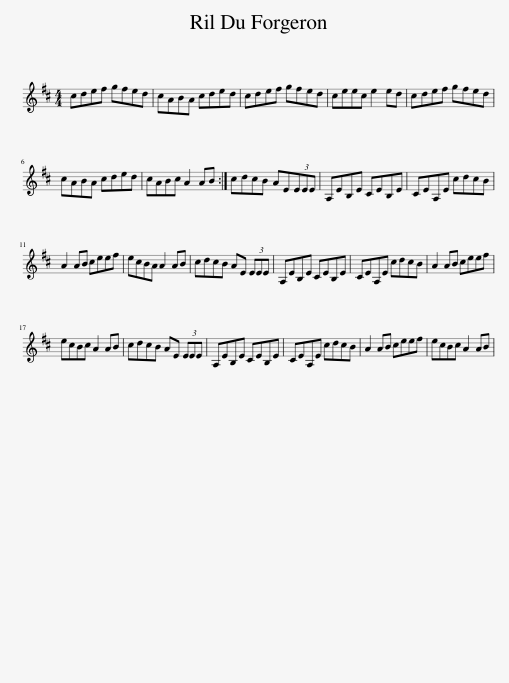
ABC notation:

X:1
L:1/8
M:4/4
I:linebreak $
K:D
V:1 treble
V:1
 cdef gfed | cABA cded | cdef gfed | ceec e2 ed | cdef gfed |$ %5
 cABA cded | cABc A2 AB :| cdcB AE(3EEE | A,EB,E CEB,E | CEA,E cdcB |$ %10
 A2 AB ceef | ecBA A2 AB | cdcB AE (3EEE | A,EB,E CEB,E | CEA,E cdcB | %15
 A2 AB ceef |$ ecBc A2 AB | cdcB AE (3EEE | A,EB,E CEB,E | CEA,E cdcB | %20
 A2 AB ceef | ecBc A2 AB | %22
